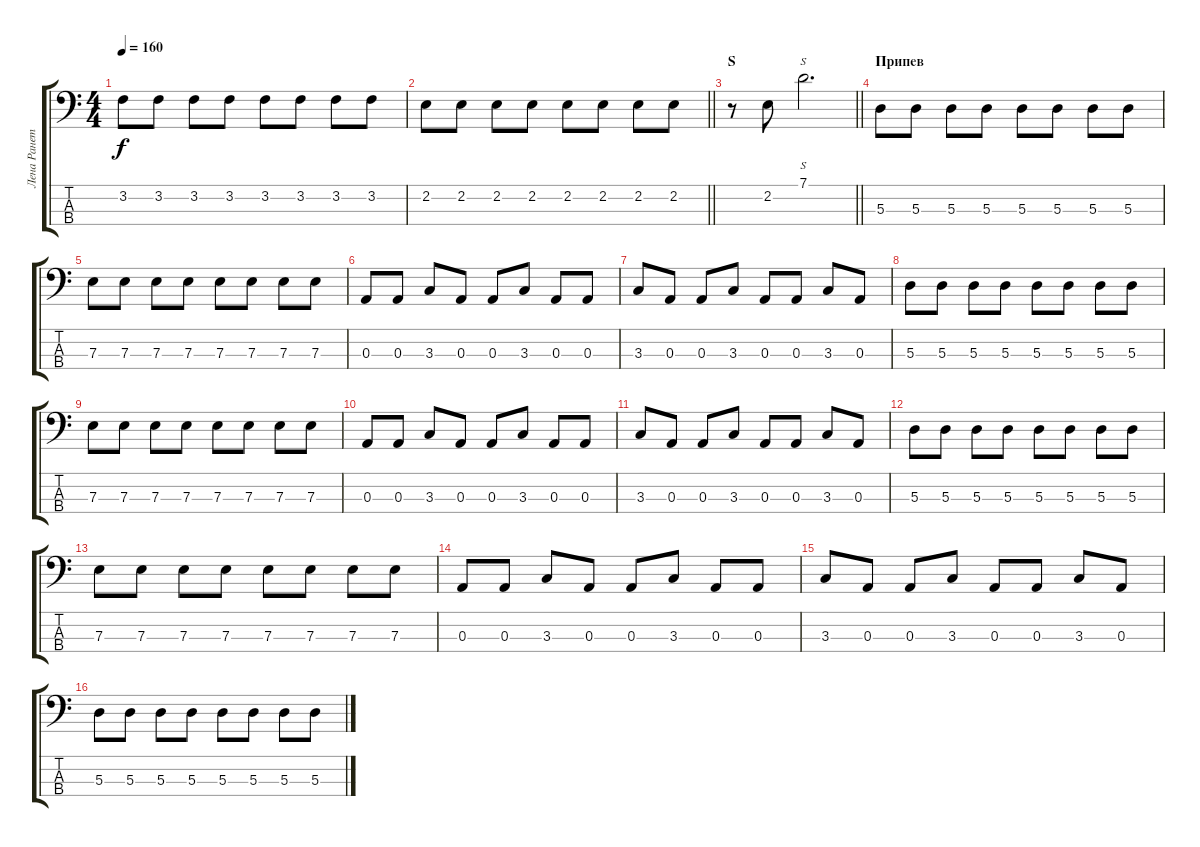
\track ("Лена Ранетка" "Лена Ранет") {instrument electricbassfinger}
\staff {score tabs}
\tuning (G2 D2 A1 E1) {hide}
\ts (4 4)
\tempo 160
\clef f4
\ks c
3.2.8{dy f} 3.2.8 3.2.8 3.2.8 3.2.8 3.2.8 3.2.8 3.2.8 |
\barLineRight lightlight
2.2.8 2.2.8 2.2.8 2.2.8 2.2.8 2.2.8 2.2.8 2.2.8 |
\section ("" "S")
\barLineRight lightlight
r.8 2.2.8 7.1.2{s d volume 16 instrument slapbass2} |
\section ("" "Припев")
5.3.8{volume 13 instrument electricbassfinger} 5.3.8 5.3.8 5.3.8 5.3.8 5.3.8 5.3.8 5.3.8 |
7.3.8 7.3.8 7.3.8 7.3.8 7.3.8 7.3.8 7.3.8 7.3.8 |
0.3.8 0.3.8 3.3.8 0.3.8 0.3.8 3.3.8 0.3.8 0.3.8 |
3.3.8 0.3.8 0.3.8 3.3.8 0.3.8 0.3.8 3.3.8 0.3.8 |
5.3.8{volume 13 instrument electricbassfinger} 5.3.8 5.3.8 5.3.8 5.3.8 5.3.8 5.3.8 5.3.8 |
7.3.8 7.3.8 7.3.8 7.3.8 7.3.8 7.3.8 7.3.8 7.3.8 |
0.3.8 0.3.8 3.3.8 0.3.8 0.3.8 3.3.8 0.3.8 0.3.8 |
3.3.8 0.3.8 0.3.8 3.3.8 0.3.8 0.3.8 3.3.8 0.3.8 |
5.3.8{volume 13 instrument electricbassfinger} 5.3.8 5.3.8 5.3.8 5.3.8 5.3.8 5.3.8 5.3.8 |
7.3.8 7.3.8 7.3.8 7.3.8 7.3.8 7.3.8 7.3.8 7.3.8 |
0.3.8 0.3.8 3.3.8 0.3.8 0.3.8 3.3.8 0.3.8 0.3.8 |
3.3.8 0.3.8 0.3.8 3.3.8 0.3.8 0.3.8 3.3.8 0.3.8 |
5.3.8{volume 13 instrument electricbassfinger} 5.3.8 5.3.8 5.3.8 5.3.8 5.3.8 5.3.8 5.3.8
